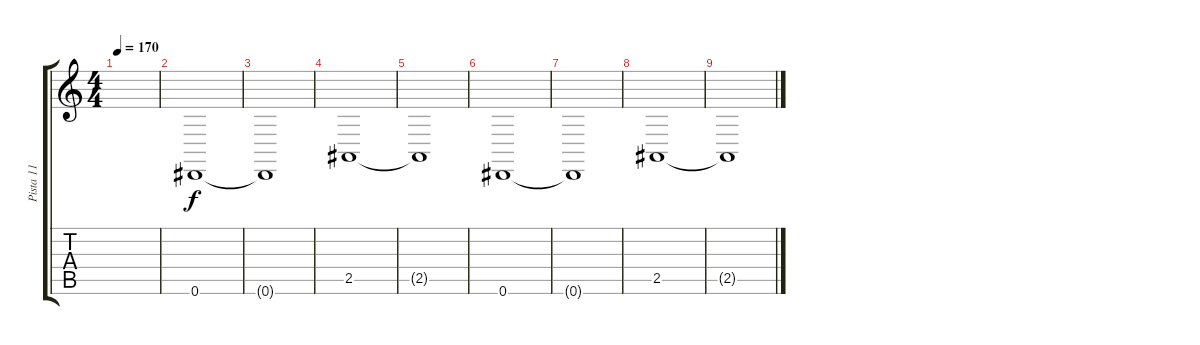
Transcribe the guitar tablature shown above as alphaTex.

\track ("Pista 11" "Pista 11") {instrument stringensemble2}
\staff {score tabs}
\tuning (Eb4 Bb3 Gb3 Db3 Ab2 Eb2) {hide}
\ts (4 4)
\tempo 170
\clef g2
\ks c
|
0.6.1 |
0.6{t}.1 |
2.5.1 |
2.5{t}.1 |
0.6.1 |
0.6{t}.1 |
2.5.1 |
2.5{t}.1
